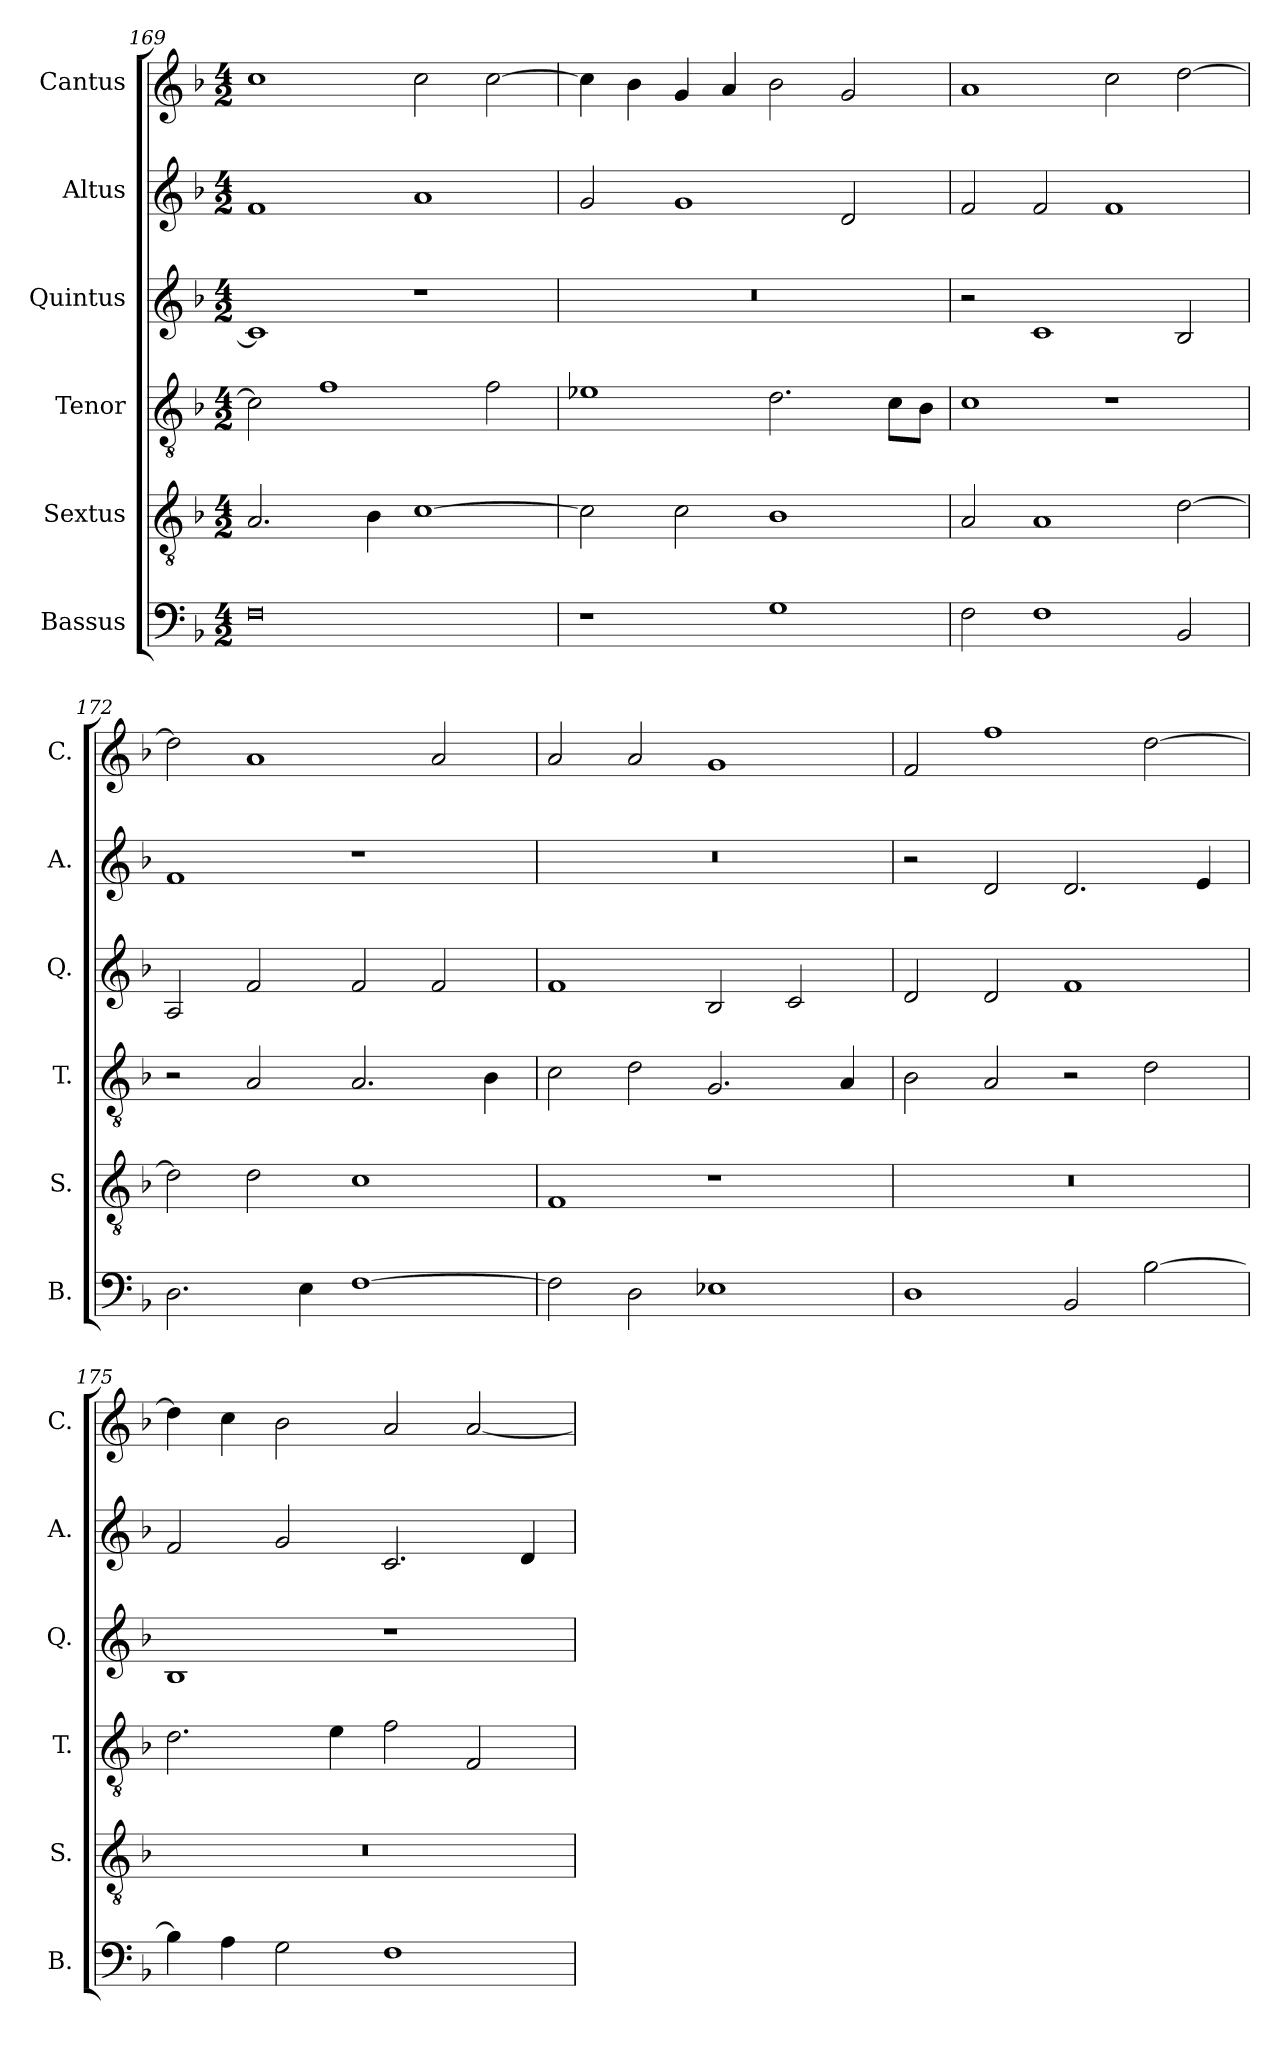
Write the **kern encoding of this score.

**kern	**kern	**kern	**kern	**kern	**kern
*part6	*part5	*part4	*part3	*part2	*part1
*staff6	*staff5	*staff4	*staff3	*staff2	*staff1
*I"Bassus	*I"Sextus	*I"Tenor	*I"Quintus	*I"Altus	*I"Cantus
*I'B.	*I'S.	*I'T.	*I'Q.	*I'A.	*I'C.
*clefF4	*clefGv2	*clefGv2	*clefG2	*clefG2	*clefG2
*k[b-]	*k[b-]	*k[b-]	*k[b-]	*k[b-]	*k[b-]
*M4/2	*M4/2	*M4/2	*M4/2	*M4/2	*M4/2
=169	=169	=169	=169	=169	=169
0F	2.A/	2c\]	1c]	1f	1cc
.	.	1f	.	.	.
.	4B-\	.	.	.	.
.	[1c	.	1r	1a	2cc\
.	.	2f\	.	.	[2cc\
!!LO:LB:g=z
=170	=170	=170	=170	=170	=170
1r	2c\]	1e-X	0r	2g/	4cc\]
.	.	.	.	.	4b-\
.	2c\	.	.	1g	4g/
.	.	.	.	.	4a/
1G	1B-	2.d\	.	.	2b-\
.	.	.	.	2d/	2g/
.	.	8c\L	.	.	.
.	.	8B-\J	.	.	.
=171	=171	=171	=171	=171	=171
2F\	2A/	1c	2r	2f/	1a
1F	1A	.	1c	2f/	.
.	.	1r	.	1f	2cc\
2BB-/	[2d\	.	2B-/	.	[2dd\
=172	=172	=172	=172	=172	=172
2.D\	2d\]	2r	2A/	1f	2dd\]
.	2d\	2A/	2f/	.	1a
4E\	.	.	.	.	.
[1F	1c	2.A/	2f/	1r	.
.	.	.	2f/	.	2a/
.	.	4B-\	.	.	.
=173	=173	=173	=173	=173	=173
2F\]	1F	2c\	1f	0r	2a/
2D\	.	2d\	.	.	2a/
1E-X	1r	2.G/	2B-/	.	1g
.	.	.	2c/	.	.
.	.	4A/	.	.	.
=174	=174	=174	=174	=174	=174
1D	0r	2B-\	2d/	2r	2f/
.	.	2A/	2d/	2d/	1ff
2BB-/	.	2r	1f	2.d/	.
[2B-\	.	2d\	.	.	[2dd\
.	.	.	.	4e/	.
=175	=175	=175	=175	=175	=175
4B-\]	0r	2.d\	1B-	2f/	4dd\]
4A\	.	.	.	.	4cc\
2G\	.	.	.	2g/	2b-\
.	.	4e\	.	.	.
1F	.	2f\	1r	2.c/	2a/
.	.	2F/	.	.	[2a/
.	.	.	.	4d/	.
=	=	=	=	=	=
*-	*-	*-	*-	*-	*-
